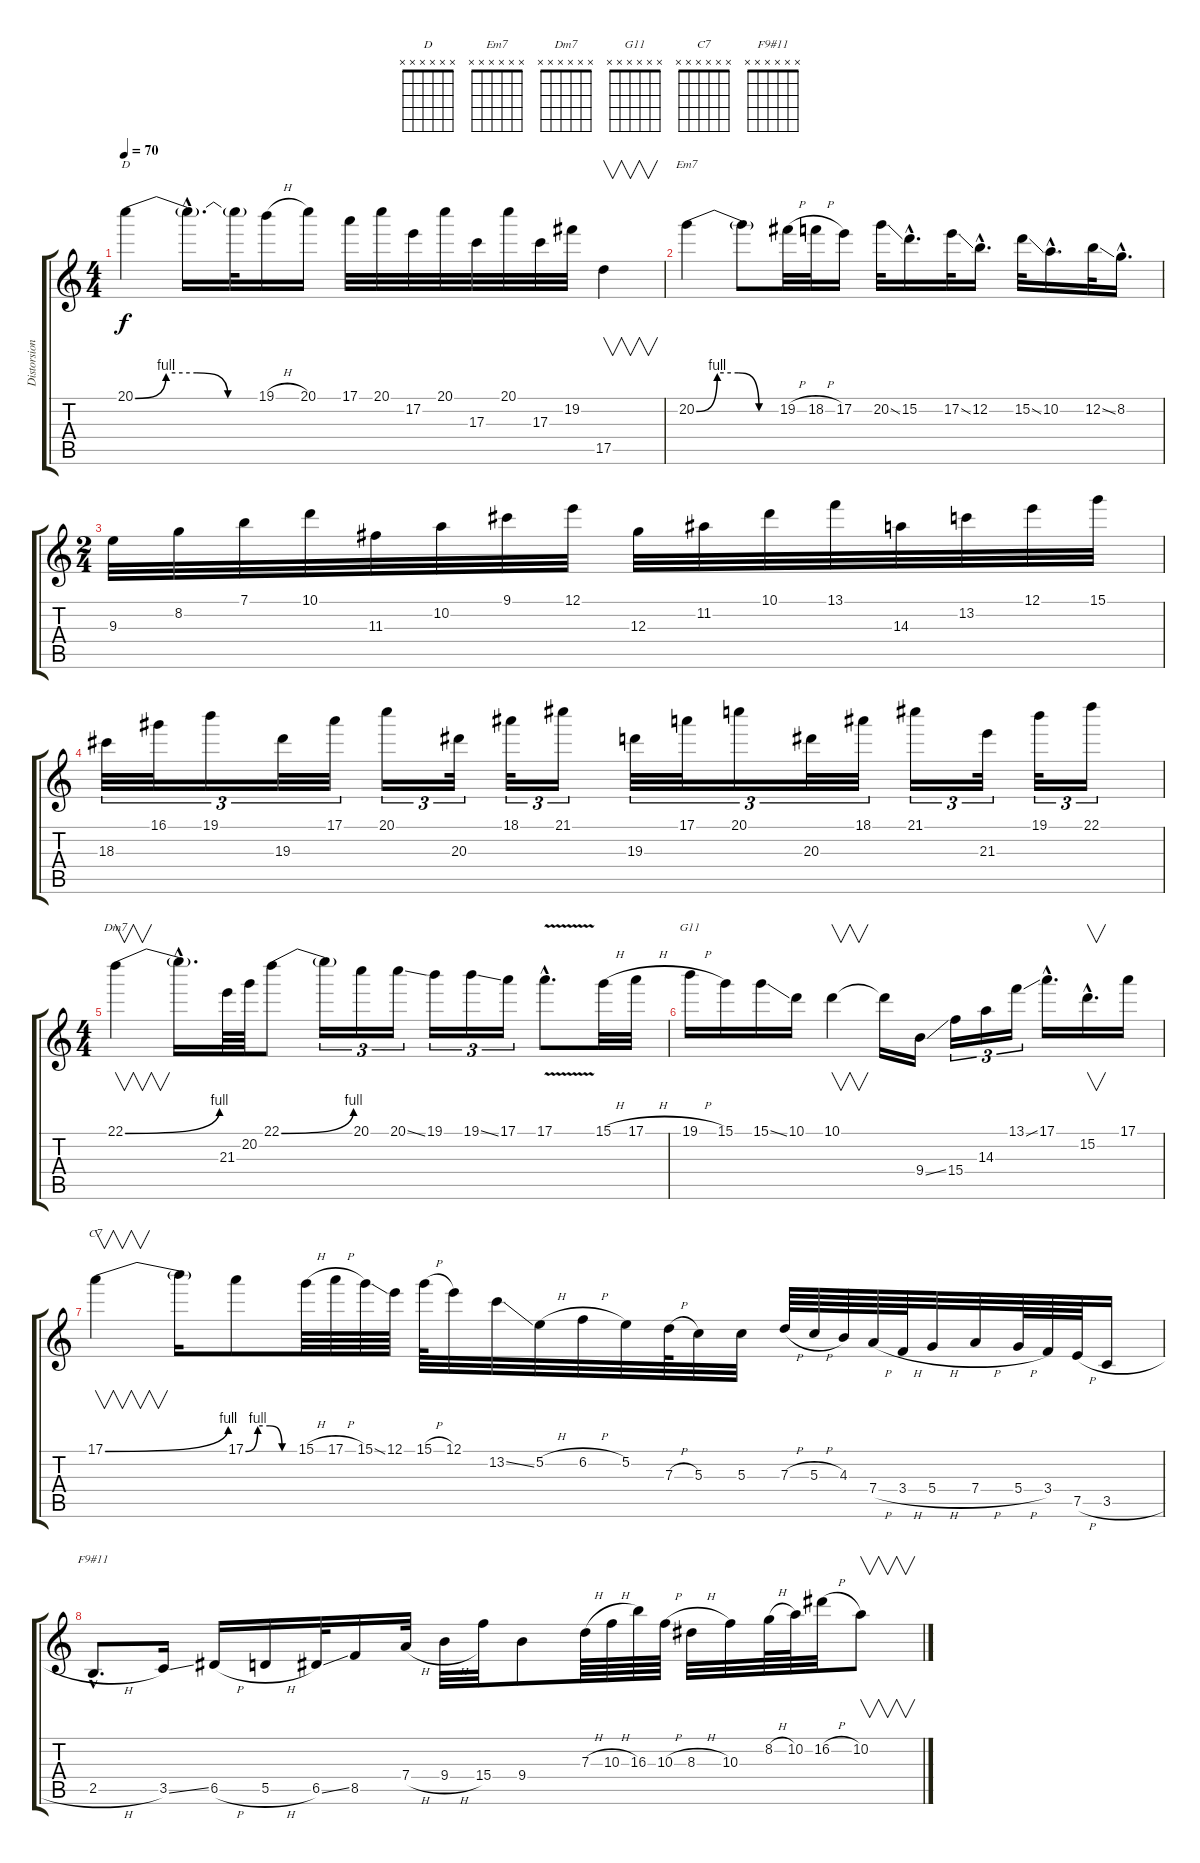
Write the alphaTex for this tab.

\track ("Distorsion" "Distorsion") {instrument distortionguitar}
\staff {score tabs}
\tuning (E4 B3 G3 D3 A2 E2) {hide}
\chord ("D" x x x x x x)
\chord ("Em7" x x x x x x)
\chord ("Dm7" x x x x x x)
\chord ("G11" x x x x x x)
\chord ("C7" x x x x x x)
\chord ("F9#11" x x x x x x)
\ts (4 4)
\tempo 70
\clef g2
\ks c
20.1{be (custom 0 0 15 4 30 4 45 0 60 0)}.4{ch "D" dy f} 20.1{hac t}.16{d} 20.1{t}.32 19.1{h}.16 20.1.16 17.1.32 20.1.32 17.2.32 20.1.32 17.3.32 20.1.32 17.3.32 19.2.32 17.5.4{v} |
20.2{be (custom 0 0 15 4 30 4 45 0 60 0)}.4{ch "Em7"} 20.2{t}.8 19.2{h}.32 18.2{h}.32 17.2.16 20.2{ss}.32 15.2{hac}.16{d} 17.2{ss}.32 12.2{hac}.16{d} 15.2{ss}.32 10.2{hac}.16{d} 12.2{ss}.32 8.2{hac}.16{d} |
\ts (2 4)
9.3.32 8.2.32 7.1.32 10.1.32 11.3.32 10.2.32 9.1.32 12.1.32 12.3.32 11.2.32 10.1.32 13.1.32 14.3.32 13.2.32 12.1.32 15.1.32 |
18.3.32{tu (3 2)} 16.1.32{tu (3 2)} 19.1.16{tu (3 2)} 19.3.32{tu (3 2)} 17.1.32{tu (3 2)} 20.1.16{tu (3 2)} 20.3.32{tu (3 2)} 18.1.32{tu (3 2)} 21.1.16{tu (3 2)} 19.3.32{tu (3 2)} 17.1.32{tu (3 2)} 20.1.16{tu (3 2)} 20.3.32{tu (3 2)} 18.1.32{tu (3 2)} 21.1.16{tu (3 2)} 21.3.32{tu (3 2)} 19.1.32{tu (3 2)} 22.1.16{tu (3 2)} |
\ts (4 4)
22.1{be (bend 0 0 60 4)}.4{v ch "Dm7"} 22.1{hac t}.16{d} 21.3.64 20.2.64 22.1{be (bend 0 0 60 4)}.8 22.1{t}.16{tu (3 2)} 20.1.16{tu (3 2)} 20.1{ss}.16{tu (3 2)} 19.1.16{tu (3 2)} 19.1{ss}.16{tu (3 2)} 17.1.16{tu (3 2)} 17.1{v hac}.8{d} 15.1{h}.32 17.1{h}.32 |
19.1{h}.16{ch "G11"} 15.1.16 15.1{ss}.16 10.1.16 10.1.4{v} 10.1{t}.16 9.4{ss}.16 15.4.16{tu (3 2)} 14.3.16{tu (3 2)} 13.1{ss}.16{tu (3 2)} 17.1{hac}.16{d} 15.2{hac}.16{v d} 17.1.16 |
17.1{be (bend 0 0 60 4)}.4{v ch "C7"} 17.1{t}.16 17.1{be (custom 0 0 15 4 30 4 45 0 60 0)}.8 15.1{h}.64 17.1{h}.64 15.1{ss}.64 12.1.64 15.1{h}.64 12.1.32 13.2{ss}.32 5.2{h}.32 6.2{h}.32 5.2.32 7.3{h}.64 5.3.32 5.3.32 7.3{h}.64 5.3{h}.64 4.3.64 7.4{h}.64 3.4{h}.64 5.4{h}.32 7.4{h}.32 5.4{h}.64 3.4.64 7.5{h}.64 3.5{h}.16 |
2.5{h hac}.8{d ch "F9#11"} 3.5{ss}.16 6.5{h}.16 5.5{h}.16 6.5{ss}.32 8.5.16 7.4{h}.32 9.4{h}.32 15.4.32 9.4.8 7.3{h}.64 10.3{h}.64 16.3.64 10.3{h}.64 8.3{h}.32 10.3.32 8.2{h}.64 10.2.64 16.2{h}.32 10.2.8{v}
